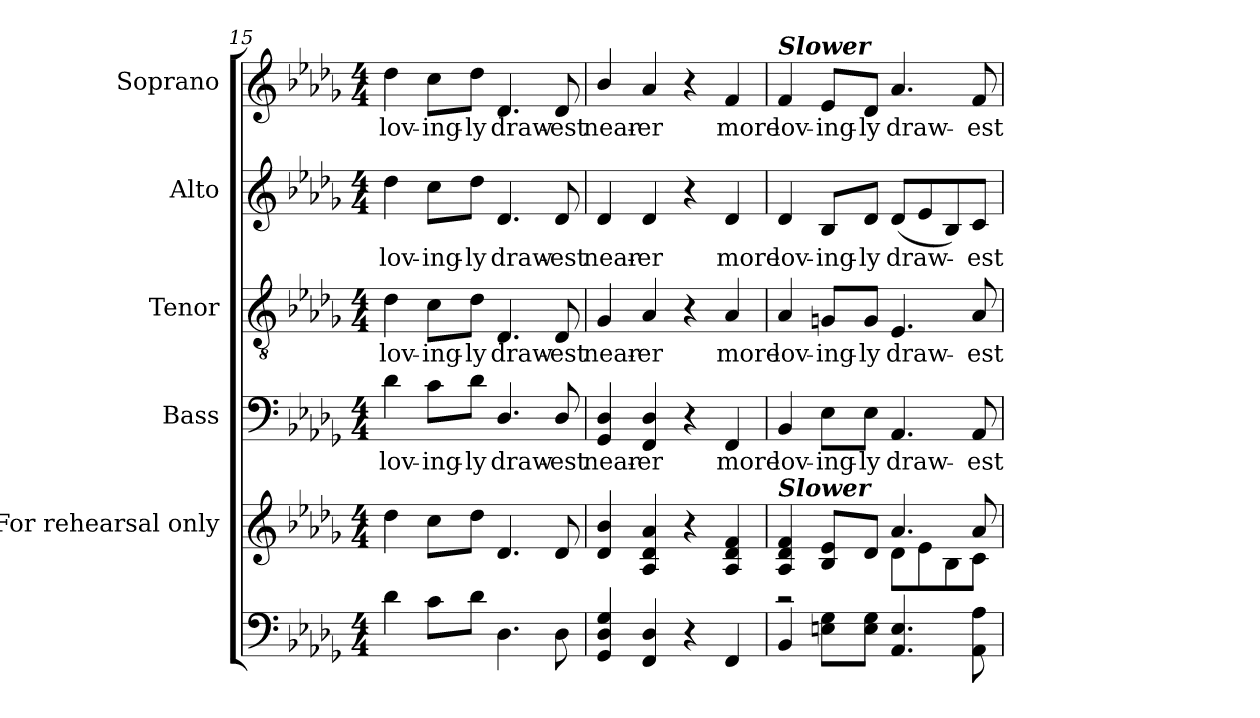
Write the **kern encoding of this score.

**kern	**kern	**kern	**text	**kern	**text	**kern	**text	**kern	**text
*part6	*part5	*part4	*part4	*part3	*part3	*part2	*part2	*part1	*part1
*staff6	*staff5	*staff4	*staff4	*staff3	*staff3	*staff2	*staff2	*staff1	*staff1
*	*I"For  rehearsal  only	*I"Bass	*	*I"Tenor	*	*I"Alto	*	*I"Soprano	*
*	*	*I'B	*	*I'T	*	*I'A	*	*I'S	*
*clefF4	*clefG2	*clefF4	*	*clefGv2	*	*clefG2	*	*clefG2	*
*	*	*	*	*ITrd7c12	*	*	*	*	*
*k[b-e-a-d-g-]	*k[b-e-a-d-g-]	*k[b-e-a-d-g-]	*	*k[b-e-a-d-g-]	*	*k[b-e-a-d-g-]	*	*k[b-e-a-d-g-]	*
*D-:	*D-:	*D-:	*	*D-:	*	*D-:	*	*D-:	*
*M4/4	*M4/4	*M4/4	*	*M4/4	*	*M4/4	*	*M4/4	*
=15	=15	=15	=15	=15	=15	=15	=15	=15	=15
!	!	!	!LO:LY:b:color=#000000	!	!	!	!	!	!
!	!	!	!	!	!LO:LY:b:color=#000000	!	!	!	!
!	!	!	!	!	!	!	!LO:LY:b:color=#000000	!	!
!	!	!	!	!	!	!	!	!	!LO:LY:b:color=#000000
4d-i\	4dd-i\	4d-i\	lov-	4D-i\	lov-	4dd-i\	lov-	4dd-i\	lov-
!	!	!	!LO:LY:b:color=#000000	!	!	!	!	!	!
!	!	!	!	!	!LO:LY:b:color=#000000	!	!	!	!
!	!	!	!	!	!	!	!LO:LY:b:color=#000000	!	!
!	!	!	!	!	!	!	!	!	!LO:LY:b:color=#000000
8ci\L	8cci\L	8ci\L	-ing-	8Ci\L	-ing-	8cci\L	-ing-	8cci\L	-ing-
!	!	!	!LO:LY:b:color=#000000	!	!	!	!	!	!
!	!	!	!	!	!LO:LY:b:color=#000000	!	!	!	!
!	!	!	!	!	!	!	!LO:LY:b:color=#000000	!	!
!	!	!	!	!	!	!	!	!	!LO:LY:b:color=#000000
8d-i\J	8dd-i\J	8d-i\J	-ly	8D-i\J	-ly	8dd-i\J	-ly	8dd-i\J	-ly
!	!	!	!LO:LY:b:color=#000000	!	!	!	!	!	!
!	!	!	!	!	!LO:LY:b:color=#000000	!	!	!	!
!	!	!	!	!	!	!	!LO:LY:b:color=#000000	!	!
!	!	!	!	!	!	!	!	!	!LO:LY:b:color=#000000
4.D-i\	4.d-i/	4.D-i/	draw-	4.DD-i/	draw-	4.d-i/	draw-	4.d-i/	draw-
!	!	!	!LO:LY:b:color=#000000	!	!	!	!	!	!
!	!	!	!	!	!LO:LY:b:color=#000000	!	!	!	!
!	!	!	!	!	!	!	!LO:LY:b:color=#000000	!	!
!	!	!	!	!	!	!	!	!	!LO:LY:b:color=#000000
8D-i\	8d-i/	8D-i/	-est	8DD-i/	-est	8d-i/	-est	8d-i/	-est
=16	=16	=16	=16	=16	=16	=16	=16	=16	=16
!	!	!	!LO:LY:b:color=#000000	!	!	!	!	!	!
!	!	!	!	!	!LO:LY:b:color=#000000	!	!	!	!
!	!	!	!	!	!	!	!LO:LY:b:color=#000000	!	!
!	!	!	!	!	!	!	!	!	!LO:LY:b:color=#000000
4GG-i/ 4D-i 4G-i	4d-i/ 4b-i	4GG-i/ 4D-i	near-	4GG-i/	near-	4d-i/	near-	4b-i/	near-
!	!	!	!LO:LY:b:color=#000000	!	!	!	!	!	!
!	!	!	!	!	!LO:LY:b:color=#000000	!	!	!	!
!	!	!	!	!	!	!	!LO:LY:b:color=#000000	!	!
!	!	!	!	!	!	!	!	!	!LO:LY:b:color=#000000
4FFi/ 4D-i	4A-i/ 4d-i 4a-i	4FFi/ 4D-i	-er	4AA-i/	-er	4d-i/	-er	4a-i/	-er
4r	4r	4r	.	4r	.	4r	.	4r	.
!	!	!	!LO:LY:b:color=#000000	!	!	!	!	!	!
!	!	!	!	!	!LO:LY:b:color=#000000	!	!	!	!
!	!	!	!	!	!	!	!LO:LY:b:color=#000000	!	!
!	!	!	!	!	!	!	!	!	!LO:LY:b:color=#000000
4FFi/	4A-i/ 4d-i 4fi	4FFi/	more	4AA-i/	more	4d-i/	more	4fi/	more
!!LO:LB:g=z
=17	=17	=17	=17	=17	=17	=17	=17	=17	=17
*	*^	*	*	*	*	*	*	*	*
!	!	!	!	!LO:LY:b:color=#000000	!	!	!	!	!	!
!	!	!	!	!	!	!LO:LY:b:color=#000000	!	!	!	!
!	!	!	!	!	!	!	!	!LO:LY:b:color=#000000	!	!
!	!	!	!	!	!	!	!	!	!LO:TX:a:Bi:t=Slower	!
!	!LO:TX:a:Bi:t=Slower	!	!	!	!	!	!	!	!	!
!	!	!	!	!	!	!	!	!	!	!LO:LY:b:color=#000000
4BB-i/	4A-i/ 4d-i 4fi	2r	4BB-i/	lov-	4AA-i/	lov-	4d-i/	lov-	4fi/	lov-
!	!	!	!	!LO:LY:b:color=#000000	!	!	!	!	!	!
!	!	!	!	!	!	!LO:LY:b:color=#000000	!	!	!	!
!	!	!	!	!	!	!	!	!LO:LY:b:color=#000000	!	!
!	!	!	!	!	!	!	!	!	!	!LO:LY:b:color=#000000
8Eni\ 8G-iL	8B-i/ 8e-iL	.	8E-i\L	-ing-	8GGni/L	-ing-	8B-i/L	-ing-	8e-i/L	-ing-
!	!	!	!	!LO:LY:b:color=#000000	!	!	!	!	!	!
!	!	!	!	!	!	!LO:LY:b:color=#000000	!	!	!	!
!	!	!	!	!	!	!	!	!LO:LY:b:color=#000000	!	!
!	!	!	!	!	!	!	!	!	!	!LO:LY:b:color=#000000
8Ei\ 8G-iJ	8d-i/J	.	8E-i\J	-ly	8GGi/J	-ly	8d-i/J	-ly	8d-i/J	-ly
!	!	!	!	!LO:LY:b:color=#000000	!	!	!	!	!	!
!	!	!	!	!	!	!LO:LY:b:color=#000000	!	!	!	!
!	!	!	!	!	!	!	!	!LO:LY:b:color=#000000	!	!
!	!	!	!	!	!	!	!	!	!	!LO:LY:b:color=#000000
4.AA-i/ 4.Ei	4.a-i/	8d-i\L	4.AA-i/	draw-	4.EE-i/	draw-	(8d-i/L	draw-	4.a-i/	draw-
.	.	8e-i\	.	.	.	.	8e-i/	.	.	.
.	.	8B-i\	.	.	.	.	8B-i/)	.	.	.
!	!	!	!	!LO:LY:b:color=#000000	!	!	!	!	!	!
!	!	!	!	!	!	!LO:LY:b:color=#000000	!	!	!	!
!	!	!	!	!	!	!	!	!LO:LY:b:color=#000000	!	!
!	!	!	!	!	!	!	!	!	!	!LO:LY:b:color=#000000
8AA-i\ 8A-i	8a-i/	8ci\J	8AA-i/	-est	8AA-i/	-est	8ci/J	-est	8fi/	-est
*	*v	*v	*	*	*	*	*	*	*	*
=	=	=	=	=	=	=	=	=	=
*-	*-	*-	*-	*-	*-	*-	*-	*-	*-
